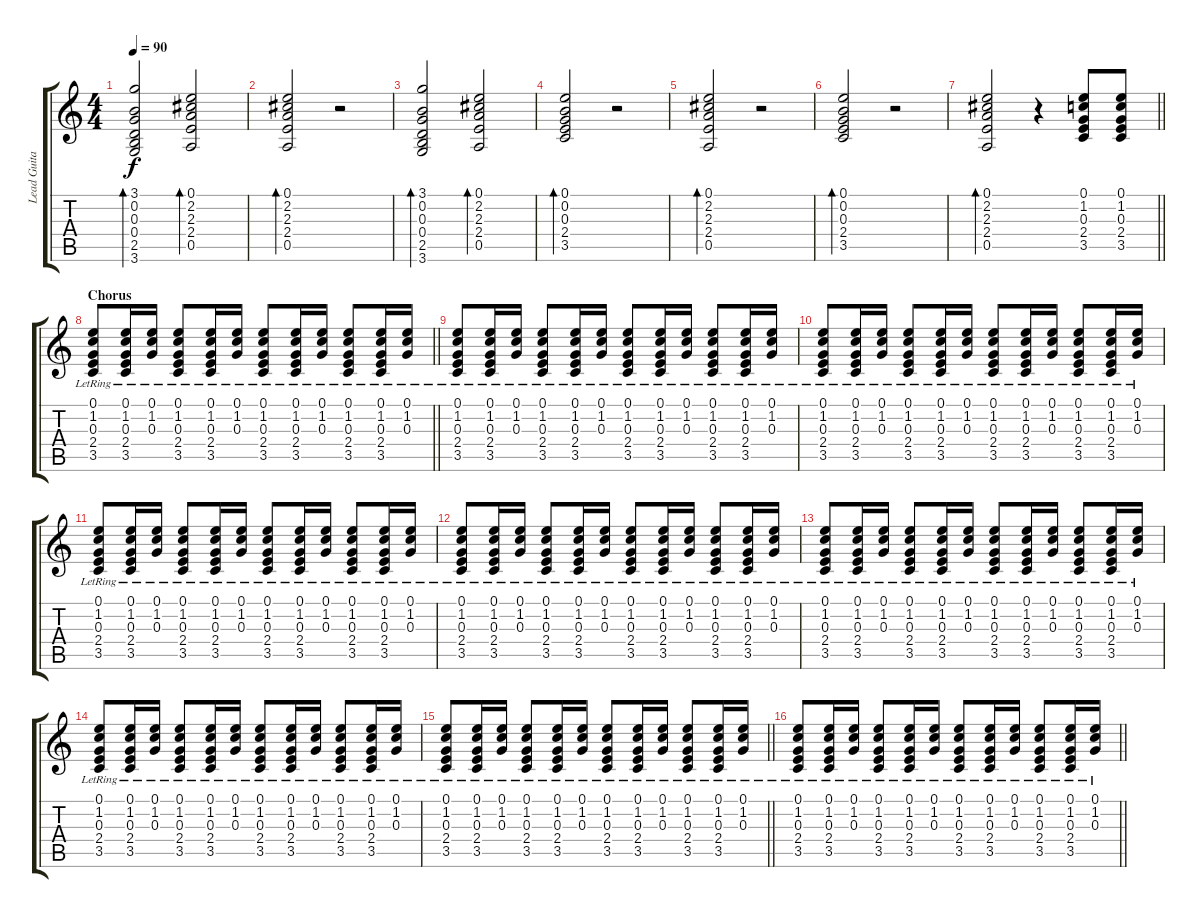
\track ("Lead Guitar" "Lead Guita") {instrument acousticguitarsteel}
\staff {score tabs}
\tuning (E4 B3 G3 D3 A2 E2) {hide}
\ts (4 4)
\section ("" "")
\tempo 90
\clef g2
\ks c
(3.1 0.2 0.3 0.4 2.5 3.6).2{bd 120 dy f} (0.1 2.2 2.3 2.4 0.5).2{bd 120} |
(0.1 2.2 2.3 2.4 0.5).2{bd 120} r.2 |
(3.1 0.2 0.3 0.4 2.5 3.6).2{bd 120} (0.1 2.2 2.3 2.4 0.5).2{bd 120} |
(0.1 0.2 0.3 2.4 3.5).2{bd 240} r.2 |
(0.1 2.2 2.3 2.4 0.5).2{bd 120} r.2 |
(0.1 0.2 0.3 2.4 3.5).2{bd 240} r.2 |
\barLineRight lightlight
(0.1 2.2 2.3 2.4 0.5).2{bd 120} r.4 (0.1 1.2 0.3 2.4 3.5).8 (0.1 1.2 0.3 2.4 3.5).8 |
\section ("" "Chorus")
\barLineRight lightlight
(0.1{lr} 1.2{lr} 0.3{lr} 2.4{lr} 3.5{lr}).8 (0.1{lr} 1.2{lr} 0.3{lr} 2.4{lr} 3.5{lr}).16 (0.1{lr} 1.2{lr} 0.3{lr}).16 (0.1{lr} 1.2{lr} 0.3{lr} 2.4{lr} 3.5{lr}).8 (0.1{lr} 1.2{lr} 0.3{lr} 2.4{lr} 3.5{lr}).16 (0.1{lr} 1.2{lr} 0.3{lr}).16 (0.1{lr} 1.2{lr} 0.3{lr} 2.4{lr} 3.5{lr}).8 (0.1{lr} 1.2{lr} 0.3{lr} 2.4{lr} 3.5{lr}).16 (0.1{lr} 1.2{lr} 0.3{lr}).16 (0.1{lr} 1.2{lr} 0.3{lr} 2.4{lr} 3.5{lr}).8 (0.1{lr} 1.2{lr} 0.3{lr} 2.4{lr} 3.5{lr}).16 (0.1{lr} 1.2{lr} 0.3{lr}).16 |
\section ("" "")
(0.1{lr} 1.2{lr} 0.3{lr} 2.4{lr} 3.5{lr}).8 (0.1{lr} 1.2{lr} 0.3{lr} 2.4{lr} 3.5{lr}).16 (0.1{lr} 1.2{lr} 0.3{lr}).16 (0.1{lr} 1.2{lr} 0.3{lr} 2.4{lr} 3.5{lr}).8 (0.1{lr} 1.2{lr} 0.3{lr} 2.4{lr} 3.5{lr}).16 (0.1{lr} 1.2{lr} 0.3{lr}).16 (0.1{lr} 1.2{lr} 0.3{lr} 2.4{lr} 3.5{lr}).8 (0.1{lr} 1.2{lr} 0.3{lr} 2.4{lr} 3.5{lr}).16 (0.1{lr} 1.2{lr} 0.3{lr}).16 (0.1{lr} 1.2{lr} 0.3{lr} 2.4{lr} 3.5{lr}).8 (0.1{lr} 1.2{lr} 0.3{lr} 2.4{lr} 3.5{lr}).16 (0.1{lr} 1.2{lr} 0.3{lr}).16 |
(0.1{lr} 1.2{lr} 0.3{lr} 2.4{lr} 3.5{lr}).8 (0.1{lr} 1.2{lr} 0.3{lr} 2.4{lr} 3.5{lr}).16 (0.1{lr} 1.2{lr} 0.3{lr}).16 (0.1{lr} 1.2{lr} 0.3{lr} 2.4{lr} 3.5{lr}).8 (0.1{lr} 1.2{lr} 0.3{lr} 2.4{lr} 3.5{lr}).16 (0.1{lr} 1.2{lr} 0.3{lr}).16 (0.1{lr} 1.2{lr} 0.3{lr} 2.4{lr} 3.5{lr}).8 (0.1{lr} 1.2{lr} 0.3{lr} 2.4{lr} 3.5{lr}).16 (0.1{lr} 1.2{lr} 0.3{lr}).16 (0.1{lr} 1.2{lr} 0.3{lr} 2.4{lr} 3.5{lr}).8 (0.1{lr} 1.2{lr} 0.3{lr} 2.4{lr} 3.5{lr}).16 (0.1{lr} 1.2{lr} 0.3{lr}).16 |
(0.1{lr} 1.2{lr} 0.3{lr} 2.4{lr} 3.5{lr}).8 (0.1{lr} 1.2{lr} 0.3{lr} 2.4{lr} 3.5{lr}).16 (0.1{lr} 1.2{lr} 0.3{lr}).16 (0.1{lr} 1.2{lr} 0.3{lr} 2.4{lr} 3.5{lr}).8 (0.1{lr} 1.2{lr} 0.3{lr} 2.4{lr} 3.5{lr}).16 (0.1{lr} 1.2{lr} 0.3{lr}).16 (0.1{lr} 1.2{lr} 0.3{lr} 2.4{lr} 3.5{lr}).8 (0.1{lr} 1.2{lr} 0.3{lr} 2.4{lr} 3.5{lr}).16 (0.1{lr} 1.2{lr} 0.3{lr}).16 (0.1{lr} 1.2{lr} 0.3{lr} 2.4{lr} 3.5{lr}).8 (0.1{lr} 1.2{lr} 0.3{lr} 2.4{lr} 3.5{lr}).16 (0.1{lr} 1.2{lr} 0.3{lr}).16 |
(0.1{lr} 1.2{lr} 0.3{lr} 2.4{lr} 3.5{lr}).8 (0.1{lr} 1.2{lr} 0.3{lr} 2.4{lr} 3.5{lr}).16 (0.1{lr} 1.2{lr} 0.3{lr}).16 (0.1{lr} 1.2{lr} 0.3{lr} 2.4{lr} 3.5{lr}).8 (0.1{lr} 1.2{lr} 0.3{lr} 2.4{lr} 3.5{lr}).16 (0.1{lr} 1.2{lr} 0.3{lr}).16 (0.1{lr} 1.2{lr} 0.3{lr} 2.4{lr} 3.5{lr}).8 (0.1{lr} 1.2{lr} 0.3{lr} 2.4{lr} 3.5{lr}).16 (0.1{lr} 1.2{lr} 0.3{lr}).16 (0.1{lr} 1.2{lr} 0.3{lr} 2.4{lr} 3.5{lr}).8 (0.1{lr} 1.2{lr} 0.3{lr} 2.4{lr} 3.5{lr}).16 (0.1{lr} 1.2{lr} 0.3{lr}).16 |
(0.1{lr} 1.2{lr} 0.3{lr} 2.4{lr} 3.5{lr}).8 (0.1{lr} 1.2{lr} 0.3{lr} 2.4{lr} 3.5{lr}).16 (0.1{lr} 1.2{lr} 0.3{lr}).16 (0.1{lr} 1.2{lr} 0.3{lr} 2.4{lr} 3.5{lr}).8 (0.1{lr} 1.2{lr} 0.3{lr} 2.4{lr} 3.5{lr}).16 (0.1{lr} 1.2{lr} 0.3{lr}).16 (0.1{lr} 1.2{lr} 0.3{lr} 2.4{lr} 3.5{lr}).8 (0.1{lr} 1.2{lr} 0.3{lr} 2.4{lr} 3.5{lr}).16 (0.1{lr} 1.2{lr} 0.3{lr}).16 (0.1{lr} 1.2{lr} 0.3{lr} 2.4{lr} 3.5{lr}).8 (0.1{lr} 1.2{lr} 0.3{lr} 2.4{lr} 3.5{lr}).16 (0.1{lr} 1.2{lr} 0.3{lr}).16 |
(0.1{lr} 1.2{lr} 0.3{lr} 2.4{lr} 3.5{lr}).8 (0.1{lr} 1.2{lr} 0.3{lr} 2.4{lr} 3.5{lr}).16 (0.1{lr} 1.2{lr} 0.3{lr}).16 (0.1{lr} 1.2{lr} 0.3{lr} 2.4{lr} 3.5{lr}).8 (0.1{lr} 1.2{lr} 0.3{lr} 2.4{lr} 3.5{lr}).16 (0.1{lr} 1.2{lr} 0.3{lr}).16 (0.1{lr} 1.2{lr} 0.3{lr} 2.4{lr} 3.5{lr}).8 (0.1{lr} 1.2{lr} 0.3{lr} 2.4{lr} 3.5{lr}).16 (0.1{lr} 1.2{lr} 0.3{lr}).16 (0.1{lr} 1.2{lr} 0.3{lr} 2.4{lr} 3.5{lr}).8 (0.1{lr} 1.2{lr} 0.3{lr} 2.4{lr} 3.5{lr}).16 (0.1{lr} 1.2{lr} 0.3{lr}).16 |
\barLineRight lightlight
(0.1{lr} 1.2{lr} 0.3{lr} 2.4{lr} 3.5{lr}).8 (0.1{lr} 1.2{lr} 0.3{lr} 2.4{lr} 3.5{lr}).16 (0.1{lr} 1.2{lr} 0.3{lr}).16 (0.1{lr} 1.2{lr} 0.3{lr} 2.4{lr} 3.5{lr}).8 (0.1{lr} 1.2{lr} 0.3{lr} 2.4{lr} 3.5{lr}).16 (0.1{lr} 1.2{lr} 0.3{lr}).16 (0.1{lr} 1.2{lr} 0.3{lr} 2.4{lr} 3.5{lr}).8 (0.1{lr} 1.2{lr} 0.3{lr} 2.4{lr} 3.5{lr}).16 (0.1{lr} 1.2{lr} 0.3{lr}).16 (0.1{lr} 1.2{lr} 0.3{lr} 2.4{lr} 3.5{lr}).8 (0.1{lr} 1.2{lr} 0.3{lr} 2.4{lr} 3.5{lr}).16 (0.1{lr} 1.2{lr} 0.3{lr}).16 |
\barLineRight lightlight
(0.1{lr} 1.2{lr} 0.3{lr} 2.4{lr} 3.5{lr}).8 (0.1{lr} 1.2{lr} 0.3{lr} 2.4{lr} 3.5{lr}).16 (0.1{lr} 1.2{lr} 0.3{lr}).16 (0.1{lr} 1.2{lr} 0.3{lr} 2.4{lr} 3.5{lr}).8 (0.1{lr} 1.2{lr} 0.3{lr} 2.4{lr} 3.5{lr}).16 (0.1{lr} 1.2{lr} 0.3{lr}).16 (0.1{lr} 1.2{lr} 0.3{lr} 2.4{lr} 3.5{lr}).8 (0.1{lr} 1.2{lr} 0.3{lr} 2.4{lr} 3.5{lr}).16 (0.1{lr} 1.2{lr} 0.3{lr}).16 (0.1{lr} 1.2{lr} 0.3{lr} 2.4{lr} 3.5{lr}).8 (0.1{lr} 1.2{lr} 0.3{lr} 2.4{lr} 3.5{lr}).16 (0.1{lr} 1.2{lr} 0.3{lr}).16
